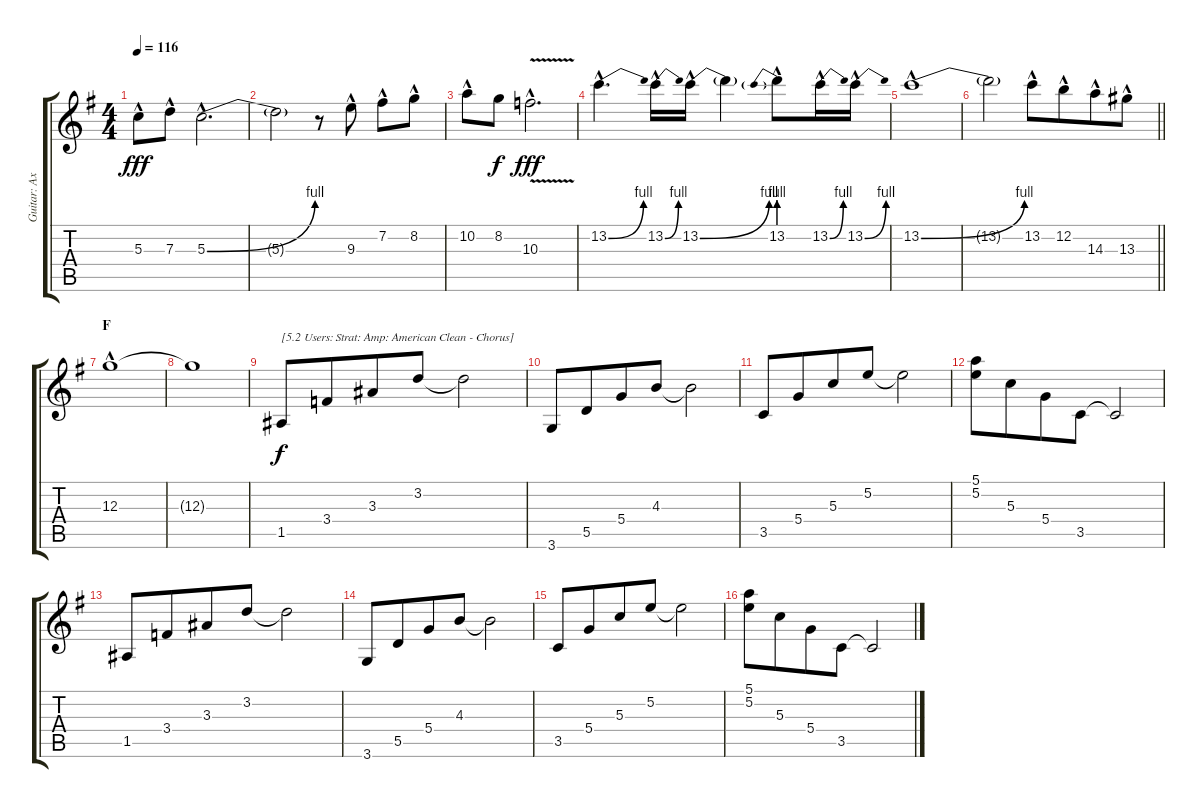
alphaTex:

\track ("Guitar: Axel" "Guitar: Ax") {instrument overdrivenguitar}
\staff {score tabs}
\tuning (E4 B3 G3 D3 A2 E2) {hide}
\ts (4 4)
\tempo 116
\clef g2
\ks g
5.3{hac}.8{dy fff} 7.3{hac}.8 5.3{be (bend 0 0 60 4) hac}.2{d} |
5.3{t}.2 r.8 9.3{hac}.8 7.2{hac}.8 8.2{hac}.8 |
10.2{hac}.8 8.2.8{dy f} 10.3{v hac}.2{d dy fff} |
13.2{be (bend 0 0 60 4) hac}.4{d} 13.2{be (bend 0 0 60 4) hac}.16 13.2{be (bend 0 0 60 4) hac}.16 13.2{t}.4 13.2{be (prebend 0 4 60 4) hac}.8 13.2{be (bend 0 0 60 4) hac}.16 13.2{be (bend 0 0 60 4) hac}.16 |
13.2{be (bend 0 0 60 4) hac}.1 |
\barLineRight lightlight
13.2{t}.2 13.2{hac}.8 12.2{hac}.8{beam merge} 14.3{hac}.8 13.3{hac}.8 |
\section ("" "F")
12.3{hac}.1{volume 0} |
12.3{t}.1{volume 13} |
1.5.8{txt "[5.2 Users: Strat: Amp: American Clean - Chorus]" dy f volume 13 instrument electricguitarclean} 3.4.8{beam merge} 3.3.8 3.2.8 3.2{t}.2 |
3.6.8 5.5.8{beam merge} 5.4.8 4.3.8 4.3{t}.2 |
3.5.8 5.4.8{beam merge} 5.3.8 5.2.8 5.2{t}.2 |
(5.1 5.2).8 5.3.8{beam merge} 5.4.8 3.5.8 3.5{t}.2 |
1.5.8 3.4.8{beam merge} 3.3.8 3.2.8 3.2{t}.2 |
3.6.8 5.5.8{beam merge} 5.4.8 4.3.8 4.3{t}.2 |
3.5.8 5.4.8{beam merge} 5.3.8 5.2.8 5.2{t}.2 |
(5.1 5.2).8 5.3.8{beam merge} 5.4.8 3.5.8 3.5{t}.2
